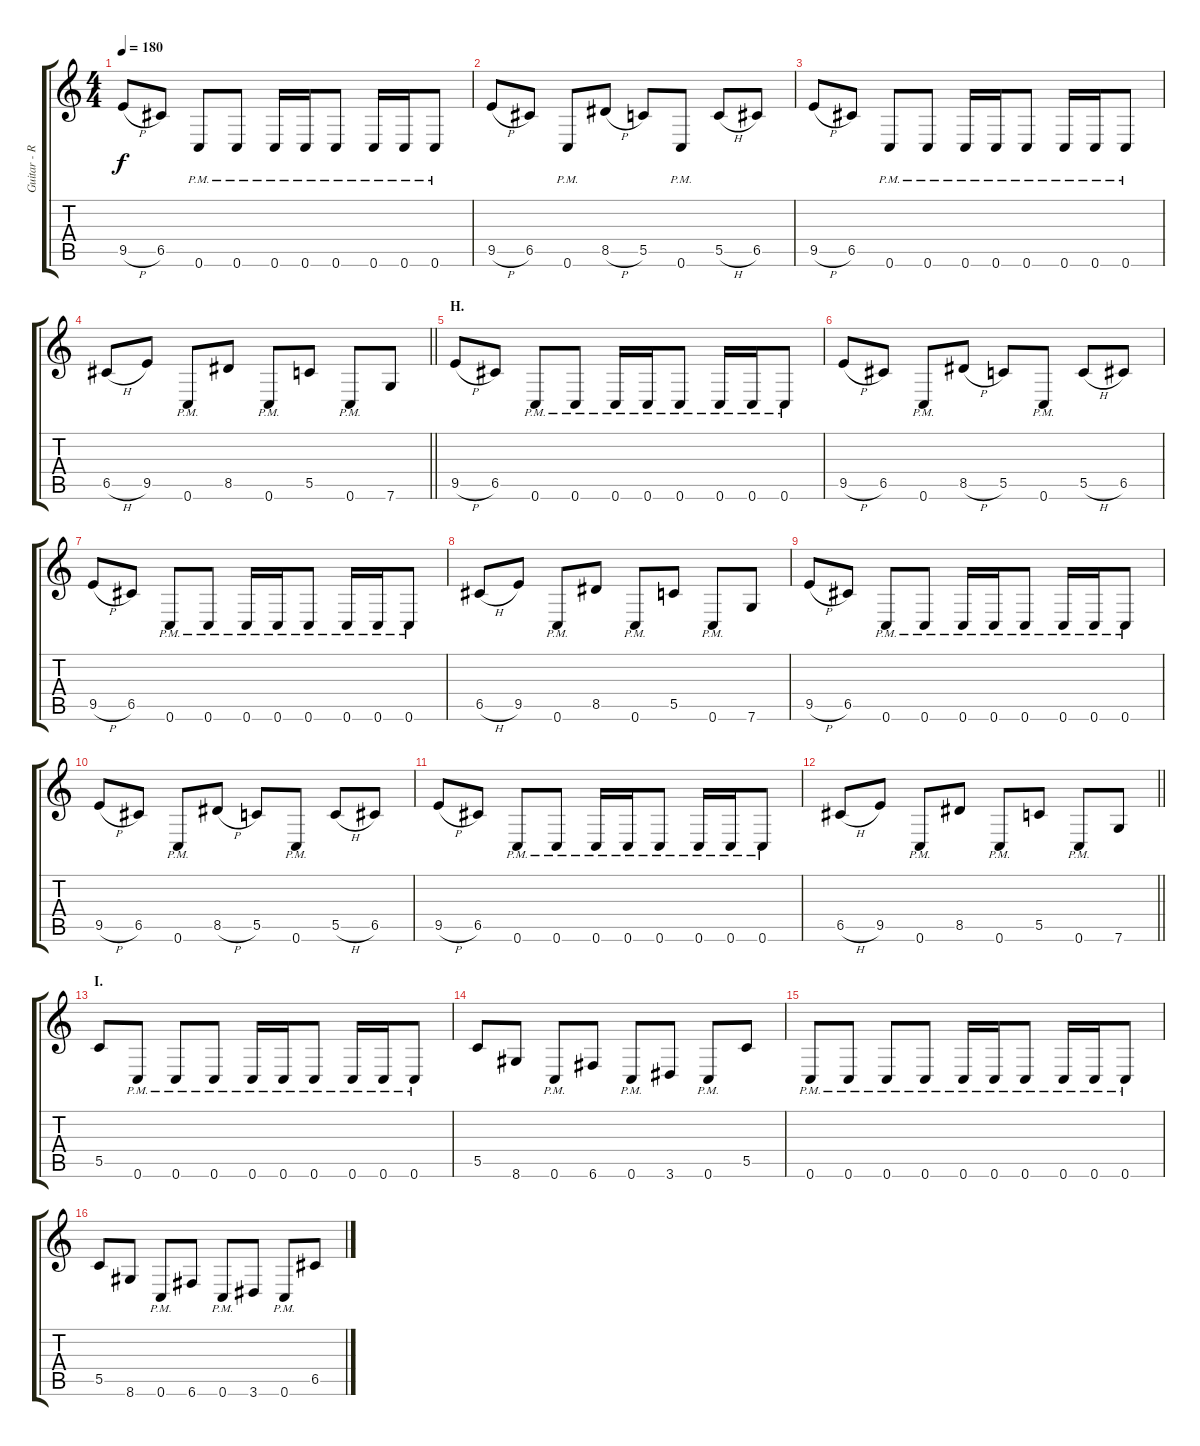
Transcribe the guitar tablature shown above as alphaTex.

\track ("Guitar - Right" "Guitar - R") {instrument distortionguitar}
\staff {score tabs}
\tuning (D4 A3 F3 C3 G2 C2) {hide}
\ts (4 4)
\tempo 180
\clef g2
\ks c
9.5{h}.8{dy f} 6.5.8 0.6{pm}.8 0.6{pm}.8 0.6{pm}.16 0.6{pm}.16 0.6{pm}.8 0.6{pm}.16 0.6{pm}.16 0.6{pm}.8 |
9.5{h}.8 6.5.8 0.6{pm}.8 8.5{h}.8 5.5.8 0.6{pm}.8 5.5{h}.8 6.5.8 |
9.5{h}.8 6.5.8 0.6{pm}.8 0.6{pm}.8 0.6{pm}.16 0.6{pm}.16 0.6{pm}.8 0.6{pm}.16 0.6{pm}.16 0.6{pm}.8 |
\barLineRight lightlight
6.5{h}.8 9.5.8 0.6{pm}.8 8.5.8 0.6{pm}.8 5.5.8 0.6{pm}.8 7.6.8 |
\section ("" "H.")
9.5{h}.8 6.5.8 0.6{pm}.8 0.6{pm}.8 0.6{pm}.16 0.6{pm}.16 0.6{pm}.8 0.6{pm}.16 0.6{pm}.16 0.6{pm}.8 |
9.5{h}.8 6.5.8 0.6{pm}.8 8.5{h}.8 5.5.8 0.6{pm}.8 5.5{h}.8 6.5.8 |
9.5{h}.8 6.5.8 0.6{pm}.8 0.6{pm}.8 0.6{pm}.16 0.6{pm}.16 0.6{pm}.8 0.6{pm}.16 0.6{pm}.16 0.6{pm}.8 |
6.5{h}.8 9.5.8 0.6{pm}.8 8.5.8 0.6{pm}.8 5.5.8 0.6{pm}.8 7.6.8 |
9.5{h}.8 6.5.8 0.6{pm}.8 0.6{pm}.8 0.6{pm}.16 0.6{pm}.16 0.6{pm}.8 0.6{pm}.16 0.6{pm}.16 0.6{pm}.8 |
9.5{h}.8 6.5.8 0.6{pm}.8 8.5{h}.8 5.5.8 0.6{pm}.8 5.5{h}.8 6.5.8 |
9.5{h}.8 6.5.8 0.6{pm}.8 0.6{pm}.8 0.6{pm}.16 0.6{pm}.16 0.6{pm}.8 0.6{pm}.16 0.6{pm}.16 0.6{pm}.8 |
\barLineRight lightlight
6.5{h}.8 9.5.8 0.6{pm}.8 8.5.8 0.6{pm}.8 5.5.8 0.6{pm}.8 7.6.8 |
\section ("" "I.")
5.5.8 0.6{pm}.8 0.6{pm}.8 0.6{pm}.8 0.6{pm}.16 0.6{pm}.16 0.6{pm}.8 0.6{pm}.16 0.6{pm}.16 0.6{pm}.8 |
5.5.8 8.6.8 0.6{pm}.8 6.6.8 0.6{pm}.8 3.6.8 0.6{pm}.8 5.5.8 |
0.6{pm}.8 0.6{pm}.8 0.6{pm}.8 0.6{pm}.8 0.6{pm}.16 0.6{pm}.16 0.6{pm}.8 0.6{pm}.16 0.6{pm}.16 0.6{pm}.8 |
5.5.8 8.6.8 0.6{pm}.8 6.6.8 0.6{pm}.8 3.6.8 0.6{pm}.8 6.5.8
